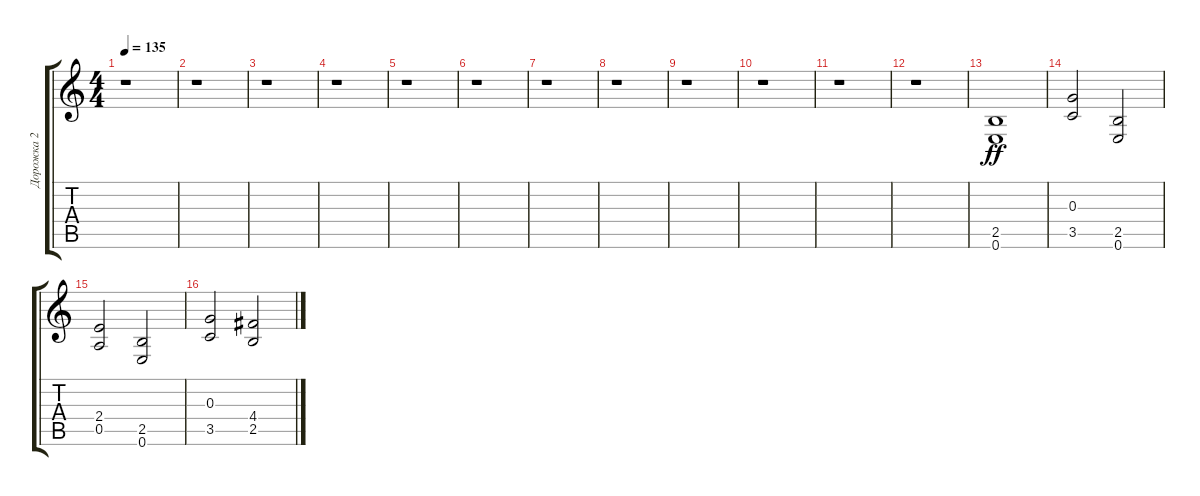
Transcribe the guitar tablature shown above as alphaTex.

\track ("Дорожка 2" "Дорожка 2") {instrument distortionguitar}
\staff {score tabs}
\tuning (E4 B3 G3 D3 A2 E2) {hide}
\ts (4 4)
\tempo 135
\clef g2
\ks c
r.1{dy f} |
r.1 |
r.1 |
r.1 |
r.1 |
r.1 |
r.1 |
r.1 |
r.1 |
r.1 |
r.1 |
r.1 |
(2.5 0.6).1{dy ff} |
(0.3 3.5).2 (2.5 0.6).2 |
(2.4 0.5).2 (2.5 0.6).2 |
(0.3 3.5).2 (4.4 2.5).2
